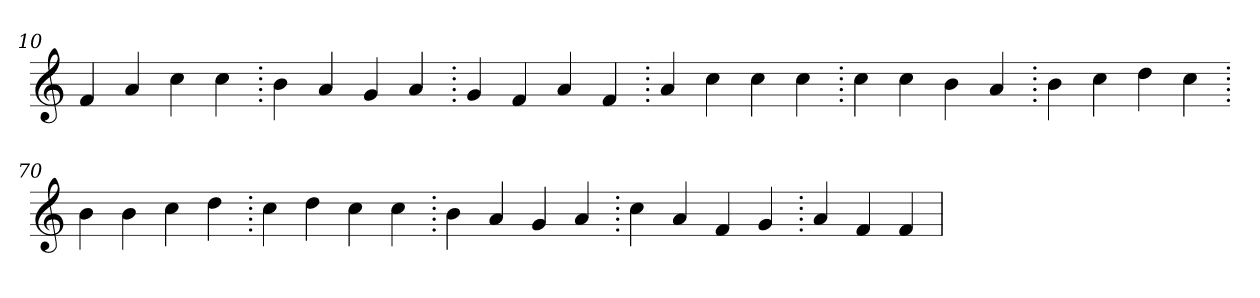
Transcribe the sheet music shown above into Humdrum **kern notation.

**kern
*part1
*staff1
*clefG2
=10.
4f
4a
4cc
4cc
=20.
4b
4a
4g
4a
=30.
4g
4f
4a
4f
=40.
4a
4cc
4cc
4cc
=50.
4cc
4cc
4b
4a
=60.
4b
4cc
4dd
4cc
=70.
4b
4b
4cc
4dd
=80.
4cc
4dd
4cc
4cc
=90.
4b
4a
4g
4a
=100.
4cc
4a
4f
4g
=110.
4a
4f
4f
=
*-
